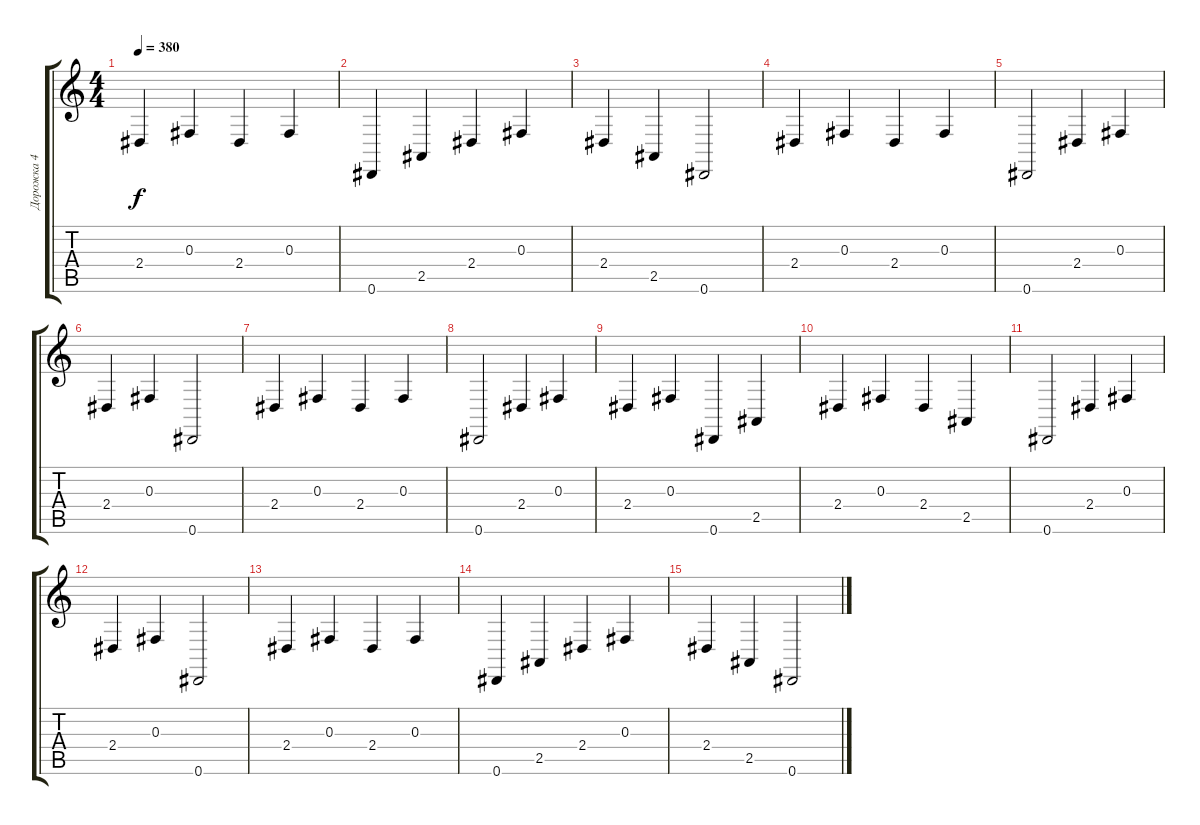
\track ("Дорожка 4" "Дорожка 4") {instrument brightacousticpiano}
\staff {score tabs}
\tuning (Eb4 Bb3 Gb3 Db3 Ab2 Eb2) {hide}
\ts (4 4)
\tempo 380
\clef g2
\ks c
2.4.4{dy f} 0.3.4 2.4.4 0.3.4 |
0.6.4 2.5.4 2.4.4 0.3.4 |
2.4.4 2.5.4 0.6.2 |
2.4.4 0.3.4 2.4.4 0.3.4 |
0.6.2 2.4.4 0.3.4 |
2.4.4 0.3.4 0.6.2 |
2.4.4 0.3.4 2.4.4 0.3.4 |
0.6.2 2.4.4 0.3.4 |
2.4.4 0.3.4 0.6.4 2.5.4 |
2.4.4 0.3.4 2.4.4 2.5.4 |
0.6.2 2.4.4 0.3.4 |
2.4.4 0.3.4 0.6.2 |
2.4.4 0.3.4 2.4.4 0.3.4 |
0.6.4 2.5.4 2.4.4 0.3.4 |
2.4.4 2.5.4 0.6.2
